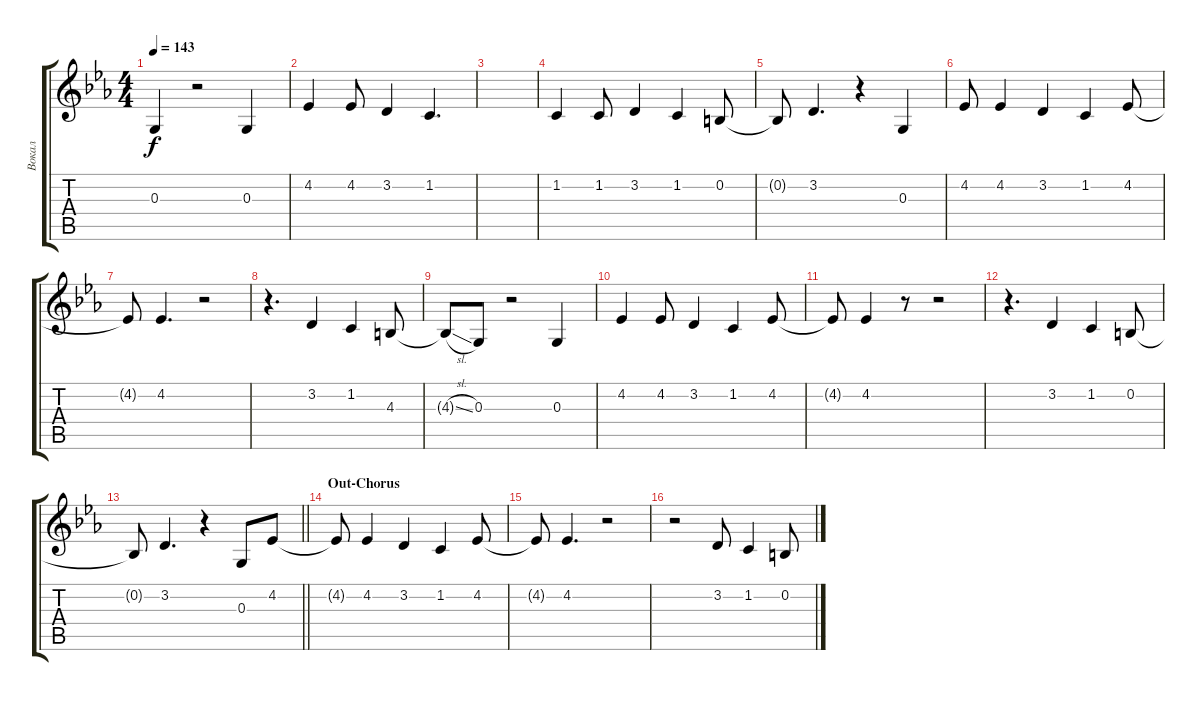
\track ("Вокал" "Вокал") {instrument trumpet}
\staff {score tabs}
\tuning (E4 B3 G3 D3 A2 E2) {hide}
\ts (4 4)
\tempo 143
\clef g2
\ks cminor
0.3.4{dy f} r.2 0.3.4 |
4.2.4 4.2.8 3.2.4 1.2.4{d} |
|
1.2.4 1.2.8 3.2.4 1.2.4 0.2.8 |
0.2{t}.8 3.2.4{d} r.4 0.3.4 |
4.2.8 4.2.4 3.2.4 1.2.4 4.2.8 |
4.2{t}.8 4.2.4{d} r.2 |
r.4{d} 3.2.4 1.2.4 4.3.8 |
4.3{sl t}.8 0.3.8 r.2 0.3.4 |
4.2.4 4.2.8 3.2.4 1.2.4 4.2.8 |
4.2{t}.8 4.2.4 r.8 r.2 |
r.4{d} 3.2.4 1.2.4 0.2.8 |
\barLineRight lightlight
0.2{t}.8 3.2.4{d} r.4 0.3.8 4.2.8 |
\section ("" "Out-Chorus")
4.2{t}.8 4.2.4 3.2.4 1.2.4 4.2.8 |
4.2{t}.8 4.2.4{d} r.2 |
r.2 3.2.8 1.2.4 0.2.8
